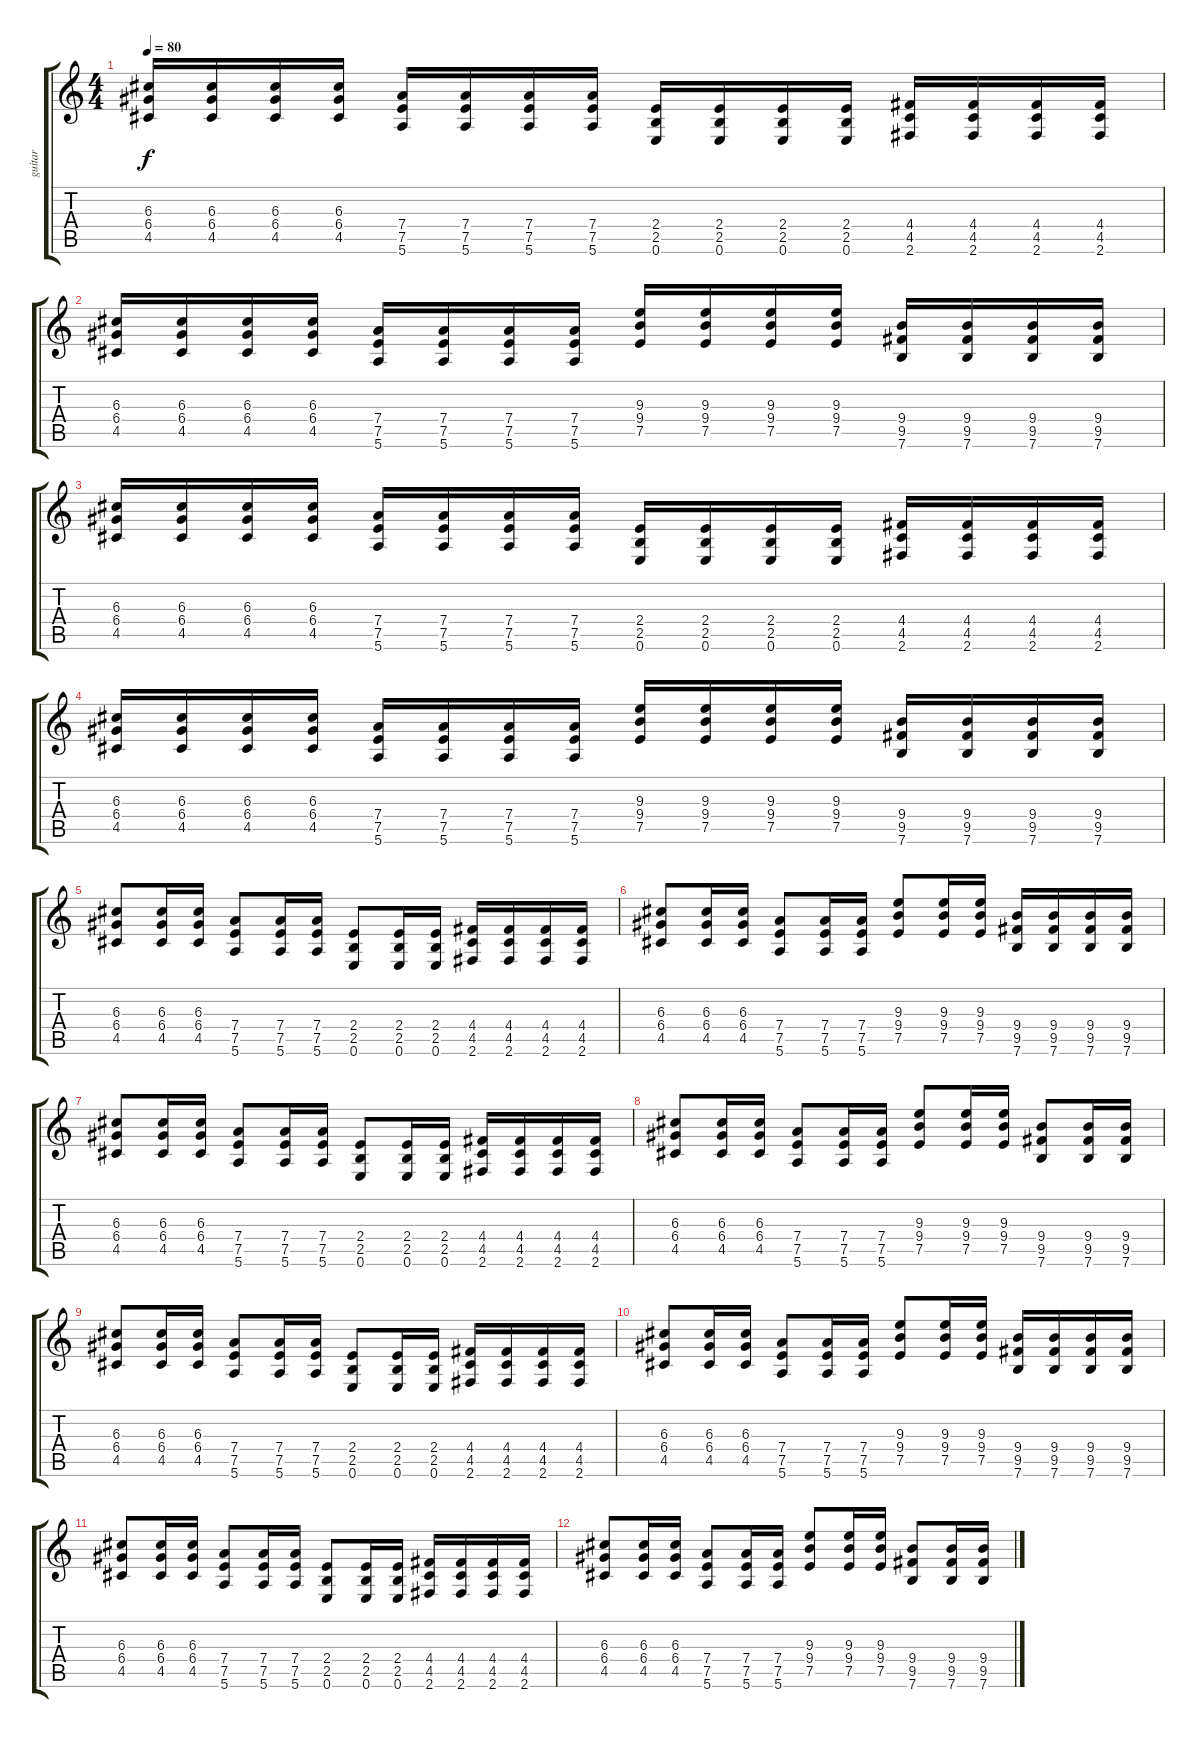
\track ("guitar" "guitar") {instrument distortionguitar}
\staff {score tabs}
\tuning (E4 B3 G3 D3 A2 E2) {hide}
\ts (4 4)
\tempo 80
\clef g2
\ks c
(6.3 6.4 4.5).16{dy f instrument electricguitarmuted} (6.3 6.4 4.5).16 (6.3 6.4 4.5).16 (6.3 6.4 4.5).16 (7.4 7.5 5.6).16 (7.4 7.5 5.6).16 (7.4 7.5 5.6).16 (7.4 7.5 5.6).16 (2.4 2.5 0.6).16 (2.4 2.5 0.6).16 (2.4 2.5 0.6).16 (2.4 2.5 0.6).16 (4.4 4.5 2.6).16 (4.4 4.5 2.6).16 (4.4 4.5 2.6).16 (4.4 4.5 2.6).16 |
(6.3 6.4 4.5).16 (6.3 6.4 4.5).16 (6.3 6.4 4.5).16 (6.3 6.4 4.5).16 (7.4 7.5 5.6).16 (7.4 7.5 5.6).16 (7.4 7.5 5.6).16 (7.4 7.5 5.6).16 (9.3 9.4 7.5).16 (9.3 9.4 7.5).16 (9.3 9.4 7.5).16 (9.3 9.4 7.5).16 (9.4 9.5 7.6).16 (9.4 9.5 7.6).16 (9.4 9.5 7.6).16 (9.4 9.5 7.6).16 |
(6.3 6.4 4.5).16 (6.3 6.4 4.5).16 (6.3 6.4 4.5).16 (6.3 6.4 4.5).16 (7.4 7.5 5.6).16 (7.4 7.5 5.6).16 (7.4 7.5 5.6).16 (7.4 7.5 5.6).16 (2.4 2.5 0.6).16 (2.4 2.5 0.6).16 (2.4 2.5 0.6).16 (2.4 2.5 0.6).16 (4.4 4.5 2.6).16 (4.4 4.5 2.6).16 (4.4 4.5 2.6).16 (4.4 4.5 2.6).16 |
(6.3 6.4 4.5).16 (6.3 6.4 4.5).16 (6.3 6.4 4.5).16 (6.3 6.4 4.5).16 (7.4 7.5 5.6).16 (7.4 7.5 5.6).16 (7.4 7.5 5.6).16 (7.4 7.5 5.6).16 (9.3 9.4 7.5).16 (9.3 9.4 7.5).16 (9.3 9.4 7.5).16{instrument distortionguitar} (9.3 9.4 7.5).16 (9.4 9.5 7.6).16 (9.4 9.5 7.6).16 (9.4 9.5 7.6).16 (9.4 9.5 7.6).16 |
(6.3 6.4 4.5).8 (6.3 6.4 4.5).16 (6.3 6.4 4.5).16 (7.4 7.5 5.6).8 (7.4 7.5 5.6).16 (7.4 7.5 5.6).16 (2.4 2.5 0.6).8 (2.4 2.5 0.6).16 (2.4 2.5 0.6).16 (4.4 4.5 2.6).16 (4.4 4.5 2.6).16 (4.4 4.5 2.6).16 (4.4 4.5 2.6).16 |
(6.3 6.4 4.5).8 (6.3 6.4 4.5).16 (6.3 6.4 4.5).16 (7.4 7.5 5.6).8 (7.4 7.5 5.6).16 (7.4 7.5 5.6).16 (9.3 9.4 7.5).8 (9.3 9.4 7.5).16 (9.3 9.4 7.5).16 (9.4 9.5 7.6).16 (9.4 9.5 7.6).16 (9.4 9.5 7.6).16 (9.4 9.5 7.6).16 |
(6.3 6.4 4.5).8 (6.3 6.4 4.5).16 (6.3 6.4 4.5).16 (7.4 7.5 5.6).8 (7.4 7.5 5.6).16 (7.4 7.5 5.6).16 (2.4 2.5 0.6).8 (2.4 2.5 0.6).16 (2.4 2.5 0.6).16 (4.4 4.5 2.6).16 (4.4 4.5 2.6).16 (4.4 4.5 2.6).16 (4.4 4.5 2.6).16 |
(6.3 6.4 4.5).8 (6.3 6.4 4.5).16 (6.3 6.4 4.5).16 (7.4 7.5 5.6).8 (7.4 7.5 5.6).16 (7.4 7.5 5.6).16 (9.3 9.4 7.5).8 (9.3 9.4 7.5).16 (9.3 9.4 7.5).16 (9.4 9.5 7.6).8 (9.4 9.5 7.6).16 (9.4 9.5 7.6).16 |
(6.3 6.4 4.5).8{volume 9} (6.3 6.4 4.5).16 (6.3 6.4 4.5).16 (7.4 7.5 5.6).8 (7.4 7.5 5.6).16 (7.4 7.5 5.6).16 (2.4 2.5 0.6).8 (2.4 2.5 0.6).16 (2.4 2.5 0.6).16 (4.4 4.5 2.6).16 (4.4 4.5 2.6).16 (4.4 4.5 2.6).16 (4.4 4.5 2.6).16 |
(6.3 6.4 4.5).8{volume 6} (6.3 6.4 4.5).16 (6.3 6.4 4.5).16 (7.4 7.5 5.6).8 (7.4 7.5 5.6).16 (7.4 7.5 5.6).16 (9.3 9.4 7.5).8 (9.3 9.4 7.5).16 (9.3 9.4 7.5).16 (9.4 9.5 7.6).16 (9.4 9.5 7.6).16 (9.4 9.5 7.6).16 (9.4 9.5 7.6).16 |
(6.3 6.4 4.5).8 (6.3 6.4 4.5).16 (6.3 6.4 4.5).16 (7.4 7.5 5.6).8{volume 4} (7.4 7.5 5.6).16 (7.4 7.5 5.6).16 (2.4 2.5 0.6).8 (2.4 2.5 0.6).16 (2.4 2.5 0.6).16 (4.4 4.5 2.6).16 (4.4 4.5 2.6).16 (4.4 4.5 2.6).16 (4.4 4.5 2.6).16 |
(6.3 6.4 4.5).8 (6.3 6.4 4.5).16 (6.3 6.4 4.5).16{volume 1} (7.4 7.5 5.6).8 (7.4 7.5 5.6).16 (7.4 7.5 5.6).16 (9.3 9.4 7.5).8 (9.3 9.4 7.5).16 (9.3 9.4 7.5).16 (9.4 9.5 7.6).8 (9.4 9.5 7.6).16 (9.4 9.5 7.6).16
